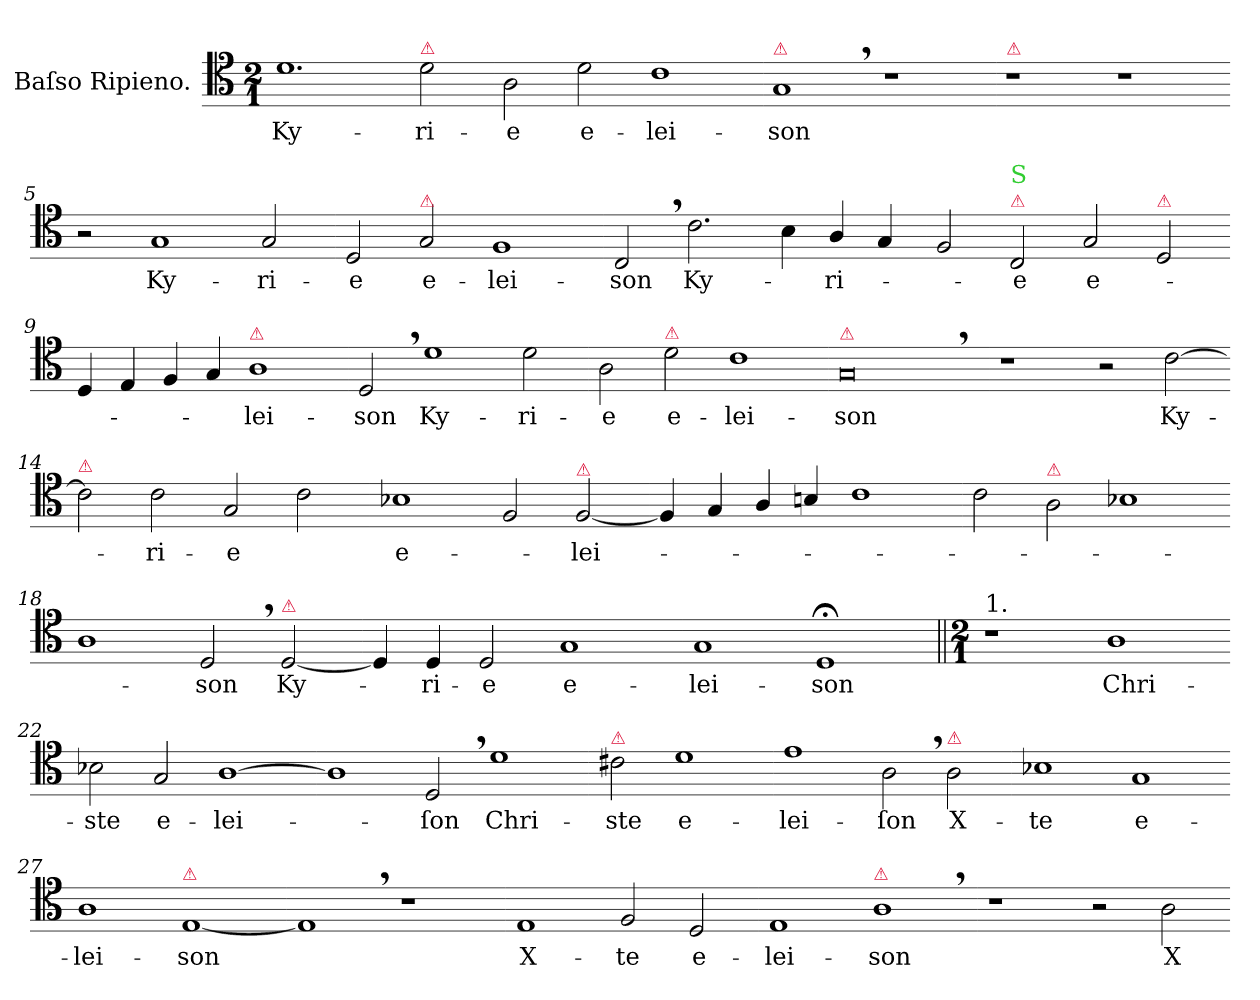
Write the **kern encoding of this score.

**kern	**text
*part1	*part1
*staff1	*staff1
*I"Baſso Ripieno.	*
*clefC4	*
*k[]	*
*M2/1	*
=1	=1
1.d	Ky-
!LO:TX:a:color=crimson:t=⚠	!
2d\	-ri-
=2-	=2-
2A\	-e
2d\	e-
1c	-lei-
=3-	=3-
!LO:TX:a:color=crimson:t=⚠	!
1G,<	-son
1r	.
=4-	=4-
!LO:TX:a:color=crimson:t=⚠	!
1r	.
1r	.
=5-	=5-
2r	.
!	!LO:LY:i
1G	Ky-
!	!LO:LY:i
2G/	-ri-
=6-	=6-
!	!LO:LY:i
2D/	-e
!LO:TX:a:color=crimson:t=⚠	!
!	!LO:LY:i
2G/	e-
!	!LO:LY:i
1F	-lei-
=7-	=7-
!	!LO:LY:i
2C,</	-son
2.c\	Ky-
4B\	.
4A/	-ri-
4G/	.
=8-	=8-
2F/	.
!LO:TX:a:color=crimson:t=⚠	!
!LO:TX:a:color=limegreen:t=S	!
2C/	-e
2G/	e-
!LO:TX:a:color=crimson:t=⚠	!
2D/	.
=9-	=9-
4D/	.
4E/	.
4F/	.
4G/	.
!LO:TX:a:color=crimson:t=⚠	!
1A	-lei-
=10-	=10-
2D,</	-son
!	!LO:LY:i
1d	Ky-
!	!LO:LY:i
2d\	-ri-
=11-	=11-
!	!LO:LY:i
2A\	-e
!LO:TX:a:color=crimson:t=⚠	!
!	!LO:LY:i
2d\	e-
!	!LO:LY:i
1c	-lei-
=12-	=12-
!LO:TX:a:color=crimson:t=⚠	!
!	!LO:LY:i
0G,<	-son
=13-	=13-
1r	.
2r	.
[2c\	Ky-
=14-	=14-
!LO:TX:a:color=crimson:t=⚠	!
2c\]	.
2c\	-ri-
2G/	-e
2c\	.
=15-	=15-
1B-X	e-
2F/	.
!LO:TX:a:color=crimson:t=⚠	!
[2F/	-lei-
=16-	=16-
4F!/]	.
4G/	.
4A/	.
4Bn/	.
1c	.
=17-	=17-
2c\	.
!LO:TX:a:color=crimson:t=⚠	!
2A\	.
1B-X	.
=18-	=18-
1A	.
2D,</	-son
!LO:TX:a:color=crimson:t=⚠	!
!	!LO:LY:i
[2D/	Ky-
=19-	=19-
4D!/]	.
!	!LO:LY:i
4D/	ri-
!	!LO:LY:i
2D/	-e
!	!LO:LY:i
1G	e-
=20-	=20-
!	!LO:LY:i
1G	-lei-
!	!LO:LY:i
1D;<	-son
=21||	=21||
*M2/1	*
!LO:TX:a:t=1.	!
1r	.
1A	Chri-
=22-	=22-
2B-X\	-ste
2G/	e-
[1A	-lei-
=23-	=23-
1A]	.
2D,</	-ſon
!	!LO:LY:i
1d\	Chri-
=24-	=24-
!LO:TX:a:color=crimson:t=⚠	!
!	!LO:LY:i
2c#X\	-ste
!	!LO:LY:i
1d	e-
=25-	=25-
!	!LO:LY:i
1e	-lei-
!	!LO:LY:i
2A,<\	-ſon
!LO:TX:a:color=crimson:t=⚠	!
2A\	X-
=26-	=26-
1B-X	-te
1G	e-
=27-	=27-
1A	-lei-
!LO:TX:a:color=crimson:t=⚠	!
[1E	-son
=28-	=28-
1E,<]	.
1r	.
=29-	=29-
!	!LO:LY:i
1E	X-
!	!LO:LY:i
2F/	-te
!	!LO:LY:i
2D/	e-
=30-	=30-
!	!LO:LY:i
1E	-lei-
!LO:TX:a:color=crimson:t=⚠	!
!	!LO:LY:i
1A,<	-son
=31-	=31-
1r	.
2r	.
2A\	X-
=-	=-
*-	*-
